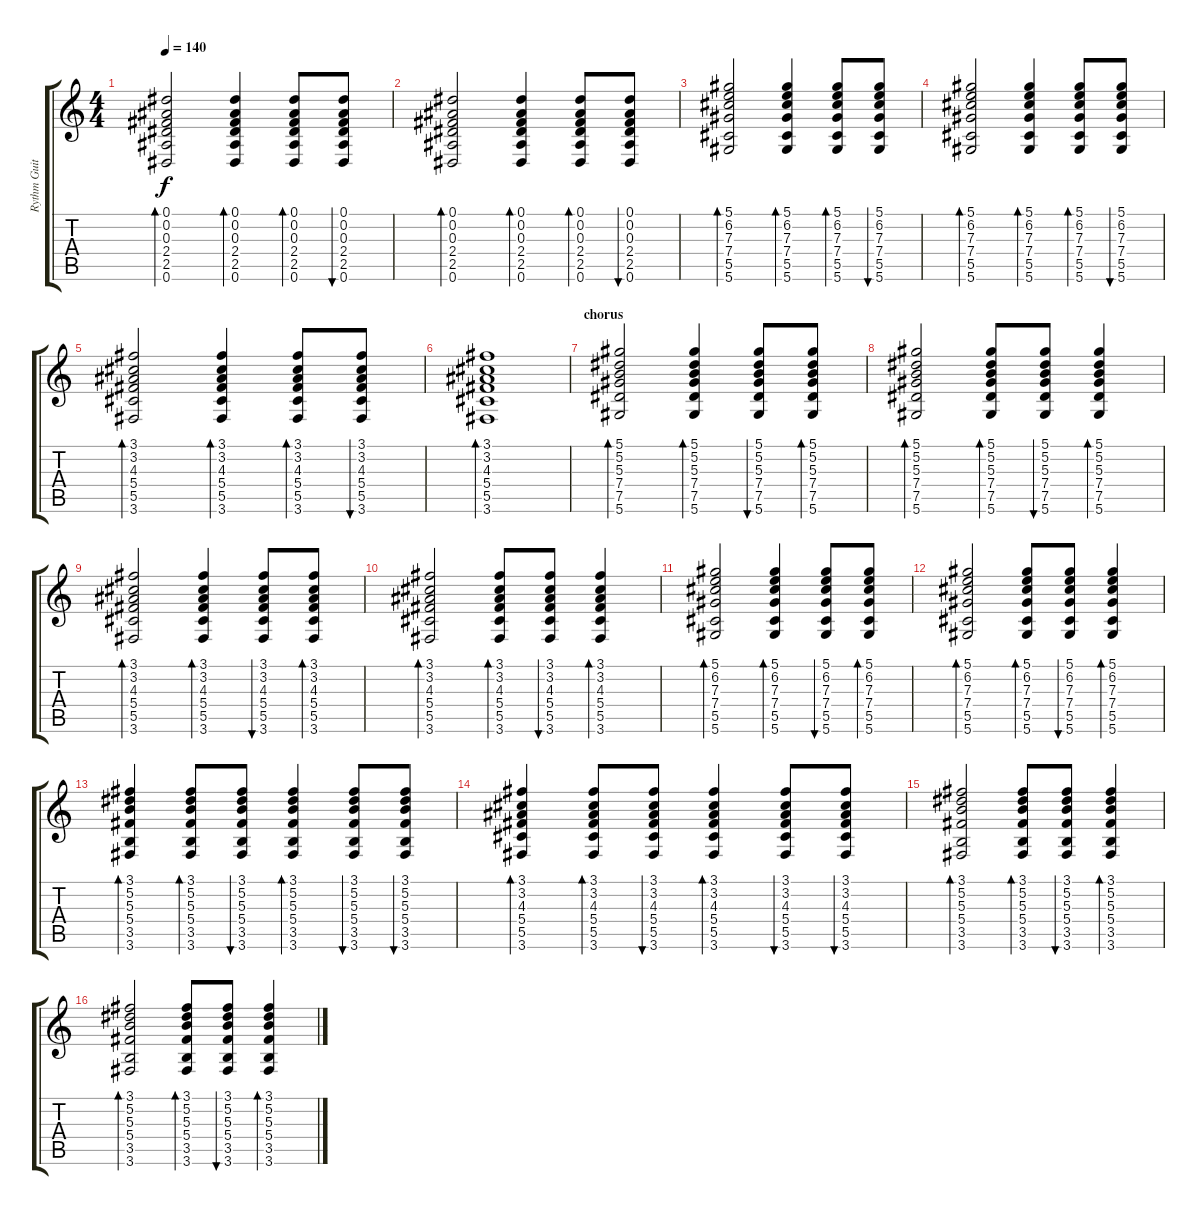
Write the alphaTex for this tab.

\track ("Rythm Guitar" "Rythm Guit") {instrument acousticguitarsteel}
\staff {score tabs}
\tuning (Eb4 Bb3 Gb3 Db3 Ab2 Eb2) {hide}
\ts (4 4)
\tempo 140
\clef g2
\ks c
(0.1 0.2 0.3 2.4 2.5 0.6).2{bd 60 dy f} (0.1 0.2 0.3 2.4 2.5 0.6).4{bd 60} (0.1 0.2 0.3 2.4 2.5 0.6).8{bd 60} (0.1 0.2 0.3 2.4 2.5 0.6).8{bu 60} |
(0.1 0.2 0.3 2.4 2.5 0.6).2{bd 60} (0.1 0.2 0.3 2.4 2.5 0.6).4{bd 60} (0.1 0.2 0.3 2.4 2.5 0.6).8{bd 60} (0.1 0.2 0.3 2.4 2.5 0.6).8{bu 60} |
(5.1 6.2 7.3 7.4 5.5 5.6).2{bd 120} (5.1 6.2 7.3 7.4 5.5 5.6).4{bd 60} (5.1 6.2 7.3 7.4 5.5 5.6).8{bd 120} (5.1 6.2 7.3 7.4 5.5 5.6).8{bu 120} |
(5.1 6.2 7.3 7.4 5.5 5.6).2{bd 120} (5.1 6.2 7.3 7.4 5.5 5.6).4{bd 60} (5.1 6.2 7.3 7.4 5.5 5.6).8{bd 120} (5.1 6.2 7.3 7.4 5.5 5.6).8{bu 120} |
(3.1 3.2 4.3 5.4 5.5 3.6).2{bd 120} (3.1 3.2 4.3 5.4 5.5 3.6).4{bd 60} (3.1 3.2 4.3 5.4 5.5 3.6).8{bd 120} (3.1 3.2 4.3 5.4 5.5 3.6).8{bu 120} |
(3.1 3.2 4.3 5.4 5.5 3.6).1{bd 120} |
\section ("" "chorus")
(5.1 5.2 5.3 7.4 7.5 5.6).2{bd 120} (5.1 5.2 5.3 7.4 7.5 5.6).4{bd 60} (5.1 5.2 5.3 7.4 7.5 5.6).8{bu 120} (5.1 5.2 5.3 7.4 7.5 5.6).8{bd 120} |
(5.1 5.2 5.3 7.4 7.5 5.6).2{bd 120} (5.1 5.2 5.3 7.4 7.5 5.6).8{bd 60} (5.1 5.2 5.3 7.4 7.5 5.6).8{bu 120} (5.1 5.2 5.3 7.4 7.5 5.6).4{bd 120} |
(3.1 3.2 4.3 5.4 5.5 3.6).2{bd 120} (3.1 3.2 4.3 5.4 5.5 3.6).4{bd 60} (3.1 3.2 4.3 5.4 5.5 3.6).8{bu 120} (3.1 3.2 4.3 5.4 5.5 3.6).8{bd 120} |
(3.1 3.2 4.3 5.4 5.5 3.6).2{bd 120} (3.1 3.2 4.3 5.4 5.5 3.6).8{bd 60} (3.1 3.2 4.3 5.4 5.5 3.6).8{bu 120} (3.1 3.2 4.3 5.4 5.5 3.6).4{bd 120} |
(5.1 6.2 7.3 7.4 5.5 5.6).2{bd 120} (5.1 6.2 7.3 7.4 5.5 5.6).4{bd 60} (5.1 6.2 7.3 7.4 5.5 5.6).8{bu 120} (5.1 6.2 7.3 7.4 5.5 5.6).8{bd 120} |
(5.1 6.2 7.3 7.4 5.5 5.6).2{bd 120} (5.1 6.2 7.3 7.4 5.5 5.6).8{bd 60} (5.1 6.2 7.3 7.4 5.5 5.6).8{bu 120} (5.1 6.2 7.3 7.4 5.5 5.6).4{bd 120} |
(3.1 5.2 5.3 5.4 3.5 3.6).4{bd 120} (3.1 5.2 5.3 5.4 3.5 3.6).8{bd 60} (3.1 5.2 5.3 5.4 3.5 3.6).8{bu 120} (3.1 5.2 5.3 5.4 3.5 3.6).4{bd 120} (3.1 5.2 5.3 5.4 3.5 3.6).8{bu 120} (3.1 5.2 5.3 5.4 3.5 3.6).8{bu 120} |
(3.1 3.2 4.3 5.4 5.5 3.6).4{bd 120} (3.1 3.2 4.3 5.4 5.5 3.6).8{bd 60} (3.1 3.2 4.3 5.4 5.5 3.6).8{bu 120} (3.1 3.2 4.3 5.4 5.5 3.6).4{bd 120} (3.1 3.2 4.3 5.4 5.5 3.6).8{bu 120} (3.1 3.2 4.3 5.4 5.5 3.6).8{bu 120} |
(3.1 5.2 5.3 5.4 3.5 3.6).2{bd 120} (3.1 5.2 5.3 5.4 3.5 3.6).8{bd 60} (3.1 5.2 5.3 5.4 3.5 3.6).8{bu 120} (3.1 5.2 5.3 5.4 3.5 3.6).4{bd 120} |
(3.1 5.2 5.3 5.4 3.5 3.6).2{bd 120} (3.1 5.2 5.3 5.4 3.5 3.6).8{bd 60} (3.1 5.2 5.3 5.4 3.5 3.6).8{bu 120} (3.1 5.2 5.3 5.4 3.5 3.6).4{bd 120}
